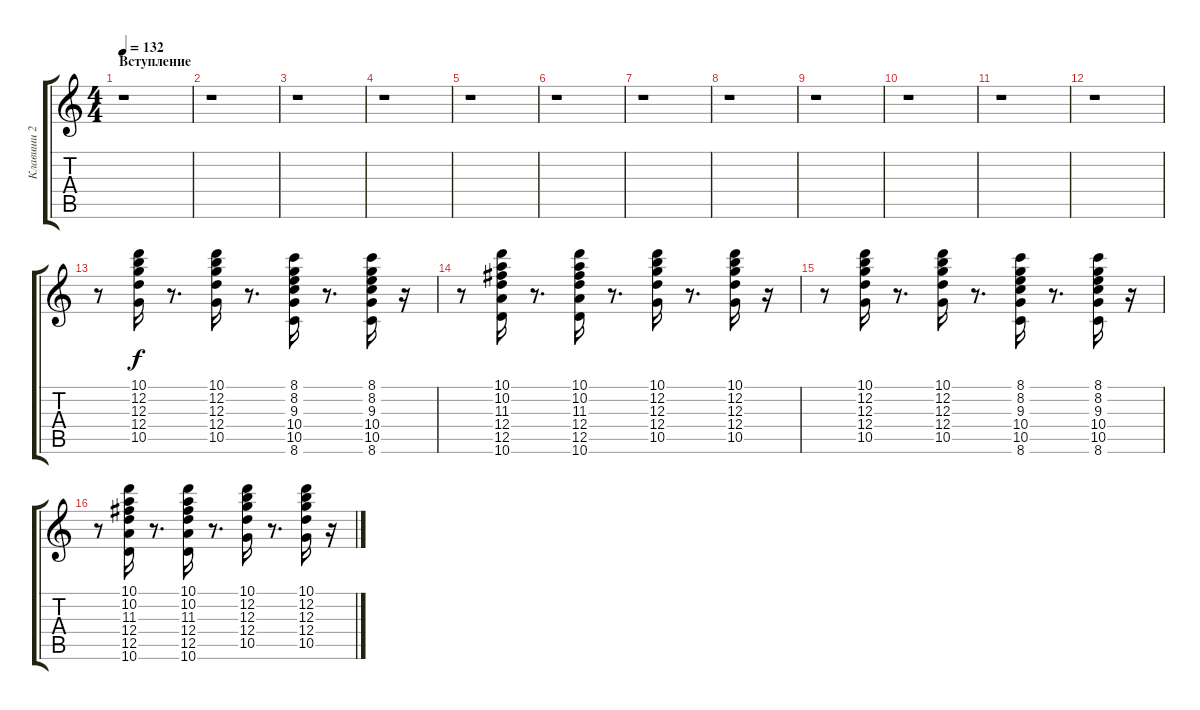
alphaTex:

\track ("Клавиши 2" "Клавиши 2") {instrument synthbass1}
\staff {score tabs}
\tuning (E4 B3 G3 D3 A2 E2) {hide}
\ts (4 4)
\section ("" "Вступление")
\tempo 132
\clef g2
\ks c
r.1{dy f instrument synthbass1} |
r.1 |
r.1 |
r.1 |
r.1 |
r.1 |
r.1 |
r.1 |
r.1 |
r.1 |
r.1 |
r.1 |
r.8 (10.1 12.2 12.3 12.4 10.5).16 r.8{d} (10.1 12.2 12.3 12.4 10.5).16 r.8{d} (8.1 8.2 9.3 10.4 10.5 8.6).16 r.8{d} (8.1 8.2 9.3 10.4 10.5 8.6).16 r.16 |
r.8 (10.1 10.2 11.3 12.4 12.5 10.6).16 r.8{d} (10.1 10.2 11.3 12.4 12.5 10.6).16 r.8{d} (10.1 12.2 12.3 12.4 10.5).16 r.8{d} (10.1 12.2 12.3 12.4 10.5).16 r.16 |
r.8 (10.1 12.2 12.3 12.4 10.5).16 r.8{d} (10.1 12.2 12.3 12.4 10.5).16 r.8{d} (8.1 8.2 9.3 10.4 10.5 8.6).16 r.8{d} (8.1 8.2 9.3 10.4 10.5 8.6).16 r.16 |
r.8 (10.1 10.2 11.3 12.4 12.5 10.6).16 r.8{d} (10.1 10.2 11.3 12.4 12.5 10.6).16 r.8{d} (10.1 12.2 12.3 12.4 10.5).16 r.8{d} (10.1 12.2 12.3 12.4 10.5).16 r.16
